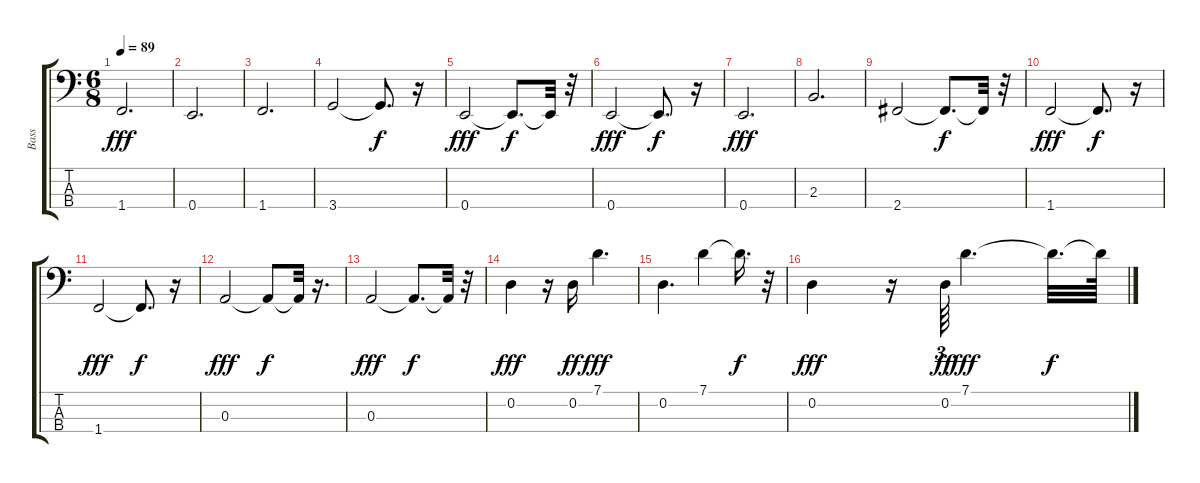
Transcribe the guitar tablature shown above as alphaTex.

\track ("Bass" "Bass") {instrument electricbassfinger}
\staff {score tabs}
\tuning (G2 D2 A1 E1) {hide}
\ts (6 8)
\tempo 89
\clef f4
\ks c
1.4.2{d dy fff} |
0.4.2{d} |
1.4.2{d} |
3.4.2 3.4{t}.8{d dy f} r.16 |
0.4.2{dy fff} 0.4{t}.8{d dy f} 0.4{t}.32 r.32 |
0.4.2{dy fff} 0.4{t}.8{d dy f} r.16 |
0.4.2{d dy fff} |
2.3.2{d} |
2.4.2 2.4{t}.8{d dy f} 2.4{t}.32 r.32 |
1.4.2{dy fff} 1.4{t}.8{d dy f} r.16 |
1.4.2{dy fff} 1.4{t}.8{d dy f} r.16 |
0.3.2{dy fff} 0.3{t}.8{dy f} 0.3{t}.32 r.16{d} |
0.3.2{dy fff} 0.3{t}.8{d dy f} 0.3{t}.32 r.32 |
0.2.4{dy fff} r.16 0.2.16{dy ff} 7.1.4{d dy fff} |
0.2.4{d} 7.1.4 7.1{t}.16{d dy f} r.32 |
0.2.4{dy fff} r.16 0.2.64{tu (3 2) dy ff} 7.1.4{d dy fff} 7.1{t}.32{d dy f} 7.1{t}.64
